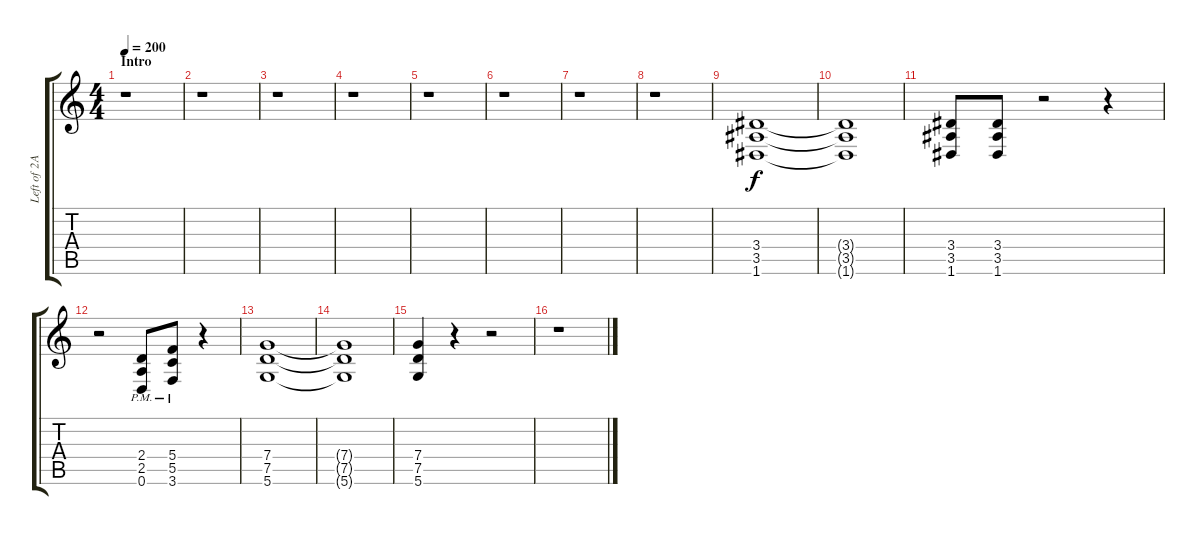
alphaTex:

\track ("Left of 2A" "Left of 2A") {instrument distortionguitar}
\staff {score tabs}
\tuning (D4 A3 F3 C3 G2 D2) {hide}
\ts (4 4)
\section ("" "Intro")
\tempo 200
\clef g2
\ks c
r.1{dy f instrument distortionguitar} |
r.1 |
r.1 |
r.1 |
r.1 |
r.1 |
r.1 |
r.1 |
(3.4 3.5 1.6).1 |
(3.4{t} 3.5{t} 1.6{t}).1 |
(3.4 3.5 1.6).8 (3.4 3.5 1.6).8 r.2 r.4 |
r.2 (2.4{pm} 2.5{pm} 0.6{pm}).8 (5.4{pm} 5.5{pm} 3.6{pm}).8 r.4 |
(7.4 7.5 5.6).1 |
(7.4{t} 7.5{t} 5.6{t}).1 |
(7.4 7.5 5.6).4 r.4 r.2 |
r.1
